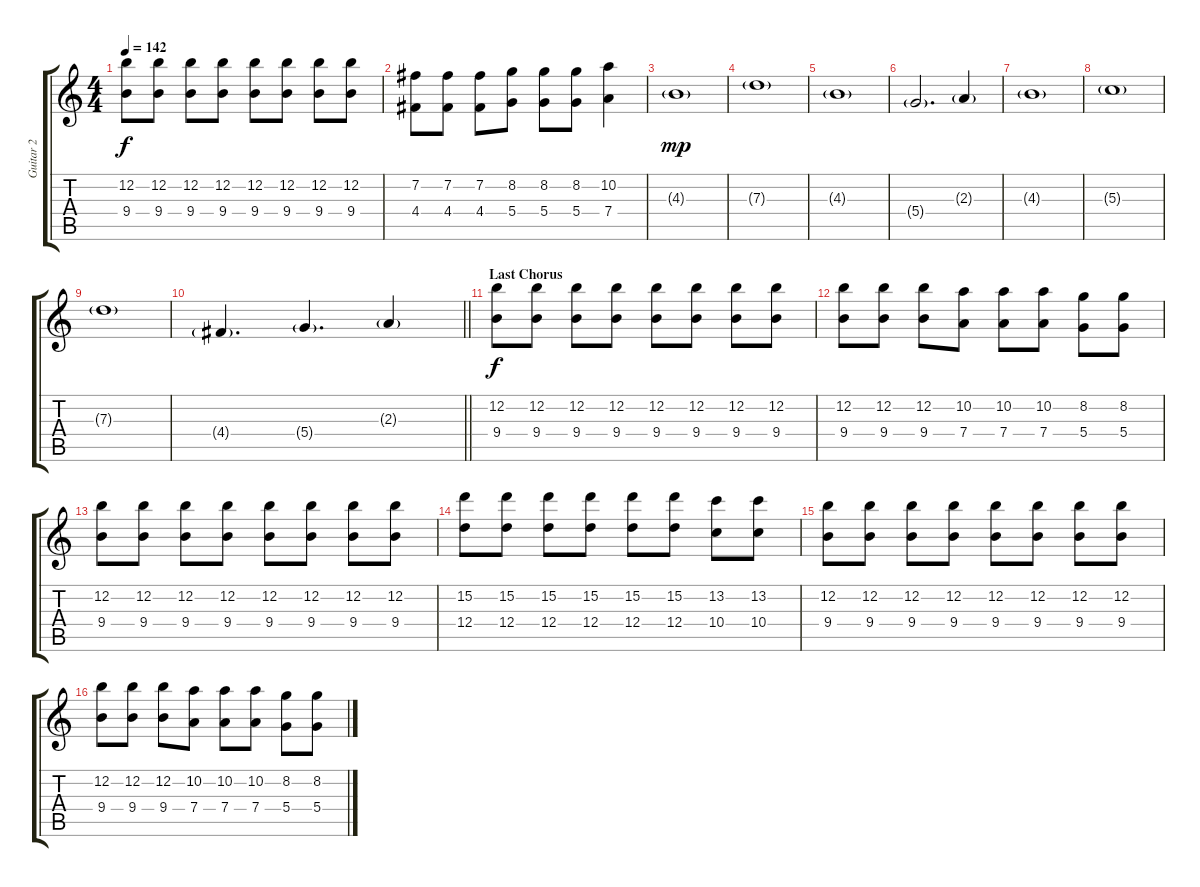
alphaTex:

\track ("Guitar 2" "Guitar 2") {instrument overdrivenguitar}
\staff {score tabs}
\tuning (E4 B3 G3 D3 A2 E2) {hide}
\ts (4 4)
\tempo 142
\clef g2
\ks c
(12.2 9.4).8{dy f} (12.2 9.4).8 (12.2 9.4).8 (12.2 9.4).8 (12.2 9.4).8 (12.2 9.4).8 (12.2 9.4).8 (12.2 9.4).8 |
(7.2 4.4).8 (7.2 4.4).8 (7.2 4.4).8 (8.2 5.4).8 (8.2 5.4).8 (8.2 5.4).8 (10.2 7.4).4 |
4.3{g}.1{dy mp} |
7.3{g}.1 |
4.3{g}.1 |
5.4{g}.2{d} 2.3{g}.4 |
4.3{g}.1 |
5.3{g}.1 |
7.3{g}.1 |
\barLineRight lightlight
4.4{g}.4{d} 5.4{g}.4{d} 2.3{g}.4 |
\section ("" "Last Chorus")
(12.2 9.4).8{dy f} (12.2 9.4).8 (12.2 9.4).8 (12.2 9.4).8 (12.2 9.4).8 (12.2 9.4).8 (12.2 9.4).8 (12.2 9.4).8 |
(12.2 9.4).8 (12.2 9.4).8 (12.2 9.4).8 (10.2 7.4).8 (10.2 7.4).8 (10.2 7.4).8 (8.2 5.4).8 (8.2 5.4).8 |
(12.2 9.4).8 (12.2 9.4).8 (12.2 9.4).8 (12.2 9.4).8 (12.2 9.4).8 (12.2 9.4).8 (12.2 9.4).8 (12.2 9.4).8 |
(15.2 12.4).8 (15.2 12.4).8 (15.2 12.4).8 (15.2 12.4).8 (15.2 12.4).8 (15.2 12.4).8 (13.2 10.4).8 (13.2 10.4).8 |
(12.2 9.4).8 (12.2 9.4).8 (12.2 9.4).8 (12.2 9.4).8 (12.2 9.4).8 (12.2 9.4).8 (12.2 9.4).8 (12.2 9.4).8 |
(12.2 9.4).8 (12.2 9.4).8 (12.2 9.4).8 (10.2 7.4).8 (10.2 7.4).8 (10.2 7.4).8 (8.2 5.4).8 (8.2 5.4).8
